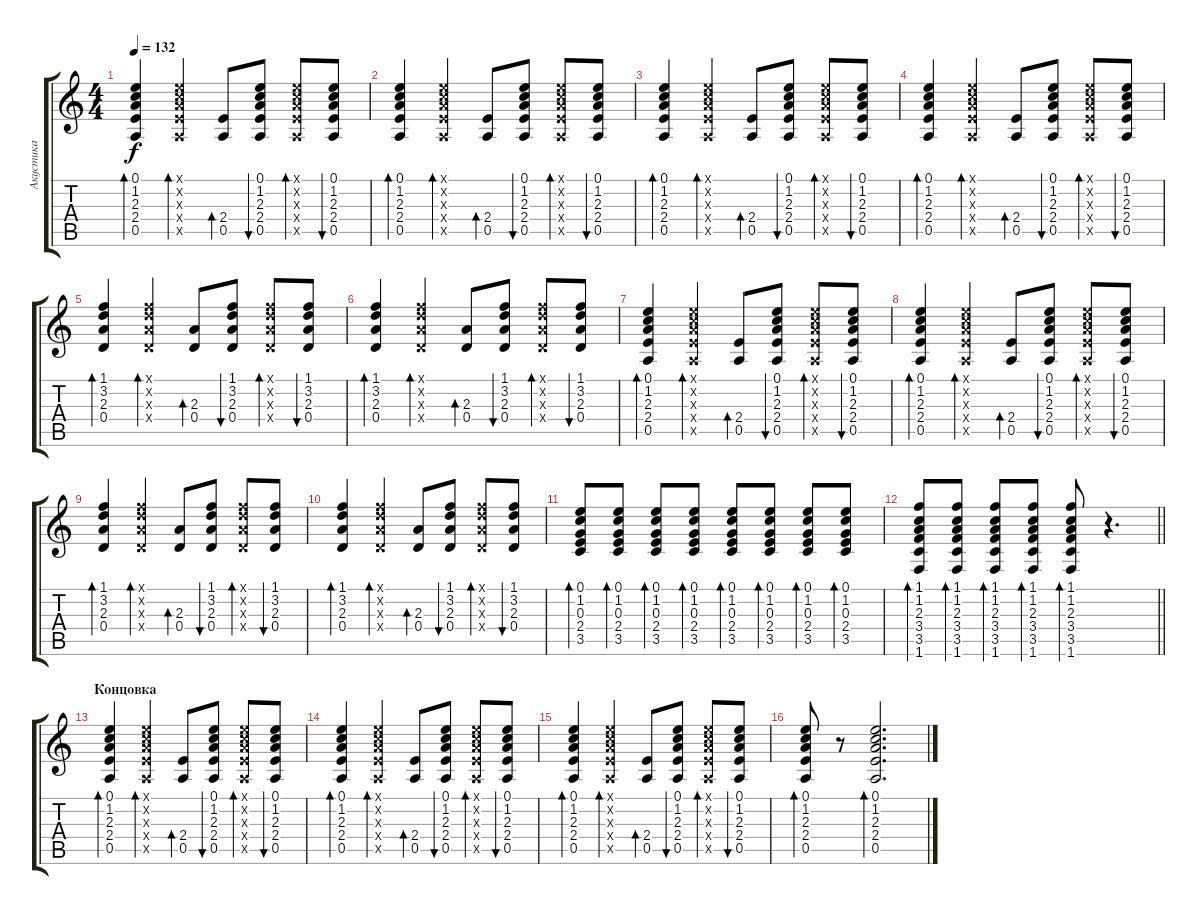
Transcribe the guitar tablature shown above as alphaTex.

\track ("Акустика" "Акустика") {instrument acousticguitarsteel}
\staff {score tabs}
\tuning (E4 B3 G3 D3 A2 E2) {hide}
\ts (4 4)
\tempo 132
\clef g2
\ks c
(0.1 1.2 2.3 2.4 0.5).4{bd 30 dy f} (0.1{x} 1.2{x} 2.3{x} 2.4{x} 0.5{x}).4{bd 30} (2.4 0.5).8{bd 30} (0.1 1.2 2.3 2.4 0.5).8{bu 30} (0.1{x} 1.2{x} 2.3{x} 2.4{x} 0.5{x}).8{bd 30} (0.1 1.2 2.3 2.4 0.5).8{bu 30} |
(0.1 1.2 2.3 2.4 0.5).4{bd 30} (0.1{x} 1.2{x} 2.3{x} 2.4{x} 0.5{x}).4{bd 30} (2.4 0.5).8{bd 30} (0.1 1.2 2.3 2.4 0.5).8{bu 30} (0.1{x} 1.2{x} 2.3{x} 2.4{x} 0.5{x}).8{bd 30} (0.1 1.2 2.3 2.4 0.5).8{bu 30} |
(0.1 1.2 2.3 2.4 0.5).4{bd 30} (0.1{x} 1.2{x} 2.3{x} 2.4{x} 0.5{x}).4{bd 30} (2.4 0.5).8{bd 30} (0.1 1.2 2.3 2.4 0.5).8{bu 30} (0.1{x} 1.2{x} 2.3{x} 2.4{x} 0.5{x}).8{bd 30} (0.1 1.2 2.3 2.4 0.5).8{bu 30} |
(0.1 1.2 2.3 2.4 0.5).4{bd 30} (0.1{x} 1.2{x} 2.3{x} 2.4{x} 0.5{x}).4{bd 30} (2.4 0.5).8{bd 30} (0.1 1.2 2.3 2.4 0.5).8{bu 30} (0.1{x} 1.2{x} 2.3{x} 2.4{x} 0.5{x}).8{bd 30} (0.1 1.2 2.3 2.4 0.5).8{bu 30} |
(1.1 3.2 2.3 0.4).4{bd 30} (1.1{x} 3.2{x} 2.3{x} 0.4{x}).4{bd 30} (2.3 0.4).8{bd 30} (1.1 3.2 2.3 0.4).8{bu 30} (1.1{x} 3.2{x} 2.3{x} 0.4{x}).8{bd 30} (1.1 3.2 2.3 0.4).8{bu 30} |
(1.1 3.2 2.3 0.4).4{bd 30} (1.1{x} 3.2{x} 2.3{x} 0.4{x}).4{bd 30} (2.3 0.4).8{bd 30} (1.1 3.2 2.3 0.4).8{bu 30} (1.1{x} 3.2{x} 2.3{x} 0.4{x}).8{bd 30} (1.1 3.2 2.3 0.4).8{bu 30} |
(0.1 1.2 2.3 2.4 0.5).4{bd 30} (0.1{x} 1.2{x} 2.3{x} 2.4{x} 0.5{x}).4{bd 30} (2.4 0.5).8{bd 30} (0.1 1.2 2.3 2.4 0.5).8{bu 30} (0.1{x} 1.2{x} 2.3{x} 2.4{x} 0.5{x}).8{bd 30} (0.1 1.2 2.3 2.4 0.5).8{bu 30} |
(0.1 1.2 2.3 2.4 0.5).4{bd 30} (0.1{x} 1.2{x} 2.3{x} 2.4{x} 0.5{x}).4{bd 30} (2.4 0.5).8{bd 30} (0.1 1.2 2.3 2.4 0.5).8{bu 30} (0.1{x} 1.2{x} 2.3{x} 2.4{x} 0.5{x}).8{bd 30} (0.1 1.2 2.3 2.4 0.5).8{bu 30} |
(1.1 3.2 2.3 0.4).4{bd 30} (1.1{x} 3.2{x} 2.3{x} 0.4{x}).4{bd 30} (2.3 0.4).8{bd 30} (1.1 3.2 2.3 0.4).8{bu 30} (1.1{x} 3.2{x} 2.3{x} 0.4{x}).8{bd 30} (1.1 3.2 2.3 0.4).8{bu 30} |
(1.1 3.2 2.3 0.4).4{bd 30} (1.1{x} 3.2{x} 2.3{x} 0.4{x}).4{bd 30} (2.3 0.4).8{bd 30} (1.1 3.2 2.3 0.4).8{bu 30} (1.1{x} 3.2{x} 2.3{x} 0.4{x}).8{bd 30} (1.1 3.2 2.3 0.4).8{bu 30} |
(0.1 1.2 0.3 2.4 3.5).8{bd 30} (0.1 1.2 0.3 2.4 3.5).8{bd 30} (0.1 1.2 0.3 2.4 3.5).8{bd 30} (0.1 1.2 0.3 2.4 3.5).8{bd 30} (0.1 1.2 0.3 2.4 3.5).8{bd 30} (0.1 1.2 0.3 2.4 3.5).8{bd 30} (0.1 1.2 0.3 2.4 3.5).8{bd 30} (0.1 1.2 0.3 2.4 3.5).8{bd 30} |
\barLineRight lightlight
(1.1 1.2 2.3 3.4 3.5 1.6).8{bd 30} (1.1 1.2 2.3 3.4 3.5 1.6).8{bd 30} (1.1 1.2 2.3 3.4 3.5 1.6).8{bd 30} (1.1 1.2 2.3 3.4 3.5 1.6).8{bd 30} (1.1 1.2 2.3 3.4 3.5 1.6).8{bd 30} r.4{d} |
\section ("" "Концовка")
(0.1 1.2 2.3 2.4 0.5).4{bd 30} (0.1{x} 1.2{x} 2.3{x} 2.4{x} 0.5{x}).4{bd 30} (2.4 0.5).8{bd 30} (0.1 1.2 2.3 2.4 0.5).8{bu 30} (0.1{x} 1.2{x} 2.3{x} 2.4{x} 0.5{x}).8{bd 30} (0.1 1.2 2.3 2.4 0.5).8{bu 30} |
(0.1 1.2 2.3 2.4 0.5).4{bd 30} (0.1{x} 1.2{x} 2.3{x} 2.4{x} 0.5{x}).4{bd 30} (2.4 0.5).8{bd 30} (0.1 1.2 2.3 2.4 0.5).8{bu 30} (0.1{x} 1.2{x} 2.3{x} 2.4{x} 0.5{x}).8{bd 30} (0.1 1.2 2.3 2.4 0.5).8{bu 30} |
(0.1 1.2 2.3 2.4 0.5).4{bd 30} (0.1{x} 1.2{x} 2.3{x} 2.4{x} 0.5{x}).4{bd 30} (2.4 0.5).8{bd 30} (0.1 1.2 2.3 2.4 0.5).8{bu 30} (0.1{x} 1.2{x} 2.3{x} 2.4{x} 0.5{x}).8{bd 30} (0.1 1.2 2.3 2.4 0.5).8{bu 30} |
(0.1 1.2 2.3 2.4 0.5).8{bd 30} r.8 (0.1 1.2 2.3 2.4 0.5).2{d bd 30}
